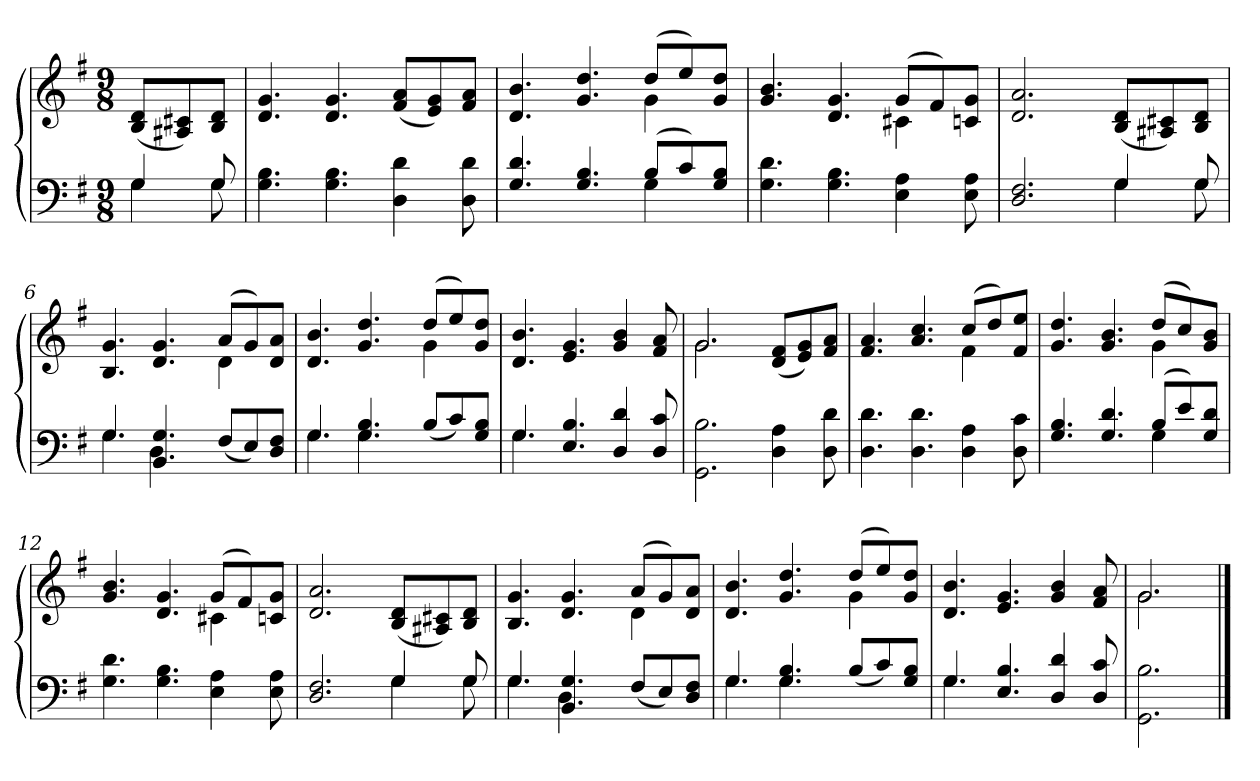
**kern	**kern
*part2	*part1
*staff2	*staff1
*clefF4	*clefG2
*k[f#]	*k[f#]
*G:	*G:
*M9/8	*M9/8
*MM113	*MM113
=1	=1
*^	*
4G/	4G\	(<8B/ 8d/L
.	.	8A#X/ 8c#X/)
8G/	8G\	8B/ 8d/J
*v	*v	*
=2	=2
4.G\ 4.B\	4.d/ 4.g/
4.G\ 4.B\	4.d/ 4.g/
4D\ 4d\	(<8f#/ 8a/L
.	8e/ 8g/)
8D\ 8d\	8f#/ 8a/J
=3	=3
*^	*^
4.G/ 4.d/	2.ryy	4.d/ 4.b/	2.ryy
4.G/ 4.B/	.	4.g/ 4.dd/	.
(>8B/L	4G\	(>8dd/L	4g\
8c/)	.	8ee/)	.
8G/ 8B/J	8ryy	8g/ 8dd/J	8ryy
*v	*v	*	*
=4	=4	=4
4.G\ 4.d\	4.g/ 4.b/	2.ryy
4.G\ 4.B\	4.d/ 4.g/	.
4E\ 4A\	(>8g/L	4c#X\
.	8f#/)	.
8E\ 8A\	8cn/ 8g/J	8ryy
*	*v	*v
=5	=5
*^	*
2.D/ 2.F#/	2.ryy	2.d/ 2.a/
4G/	4G\	(<8B/ 8d/L
.	.	8A#X/ 8c#X/)
8G/	8G\	8B/ 8d/J
=6	=6	=6
*	*	*^
4.G/	4.G\	4.B/ 4.g/	2.ryy
4.BB/ 4.G/	4D\	4.d/ 4.g/	.
.	2ryy	.	.
(>8F#/L	.	(>8a/L	4d\
8E/)	.	8g/)	.
8D/ 8F#/J	.	8d/ 8a/J	8ryy
!!LO:LB:g=z	!!
=7	=7	=7	=7
4.G/	4.G\	4.d/ 4.b/	2.ryy
4.G/ 4.B/	4G\	4.g/ 4.dd/	.
.	2ryy	.	.
(>8B/L	.	(>8dd/L	4g\
8c/)	.	8ee/)	.
8G/ 8B/J	.	8g/ 8dd/J	8ryy
*	*	*v	*v
=8	=8	=8
4.G/	4.G\	4.d/ 4.b/
4.E/ 4.B/	2.ryy	4.e/ 4.g/
4D/ 4d/	.	4g/ 4b/
8D/ 8c/	.	8f#/ 8a/
*v	*v	*
=9	=9
*	*^
2.GG\ 2.B\	2.g/	2.g\
4D\ 4A\	(>8d/ 8f#/L	4.ryy
.	8e/ 8g/)	.
8D\ 8d\	8f#/ 8a/J	.
=10	=10	=10
4.D\ 4.d\	4.f#/ 4.a/	2.ryy
4.D\ 4.d\	4.a/ 4.cc/	.
4D\ 4A\	(>8cc/L	4f#\
.	8dd/)	.
8D\ 8c\	8f#/ 8ee/J	8ryy
=11	=11	=11
*^	*	*
4.G/ 4.B/	2.ryy	4.g/ 4.dd/	2.ryy
4.G/ 4.d/	.	4.g/ 4.b/	.
(>8B/L	4G\	(>8dd/L	4g\
8e/)	.	8cc/)	.
8G/ 8d/J	8ryy	8g/ 8b/J	8ryy
*v	*v	*	*
=12	=12	=12
4.G\ 4.d\	4.g/ 4.b/	2.ryy
4.G\ 4.B\	4.d/ 4.g/	.
4E\ 4A\	(>8g/L	4c#X\
.	8f#/)	.
8E\ 8A\	8cn/ 8g/J	8ryy
*	*v	*v
!!LO:LB:g=z
=13	=13
*^	*
2.D/ 2.F#/	2.ryy	2.d/ 2.a/
4G/	4G\	(<8B/ 8d/L
.	.	8A#X/ 8c#X/)
8G/	8G\	8B/ 8d/J
=14	=14	=14
*	*	*^
4.G/	4.G\	4.B/ 4.g/	2.ryy
4.BB/ 4.G/	4D\	4.d/ 4.g/	.
.	2ryy	.	.
(>8F#/L	.	(>8a/L	4d\
8E/)	.	8g/)	.
8D/ 8F#/J	.	8d/ 8a/J	8ryy
=15	=15	=15	=15
4.G/	4.G\	4.d/ 4.b/	2.ryy
4.G/ 4.B/	4G\	4.g/ 4.dd/	.
.	2ryy	.	.
(>8B/L	.	(>8dd/L	4g\
8c/)	.	8ee/)	.
8G/ 8B/J	.	8g/ 8dd/J	8ryy
*	*	*v	*v
=16	=16	=16
4.G/	4.G\	4.d/ 4.b/
4.E/ 4.B/	2.ryy	4.e/ 4.g/
4D/ 4d/	.	4g/ 4b/
8D/ 8c/	.	8f#/ 8a/
*v	*v	*
=17	=17
*	*^
2.GG\ 2.B\	2.g/	2.g\
*	*v	*v
==	==
*-	*-
